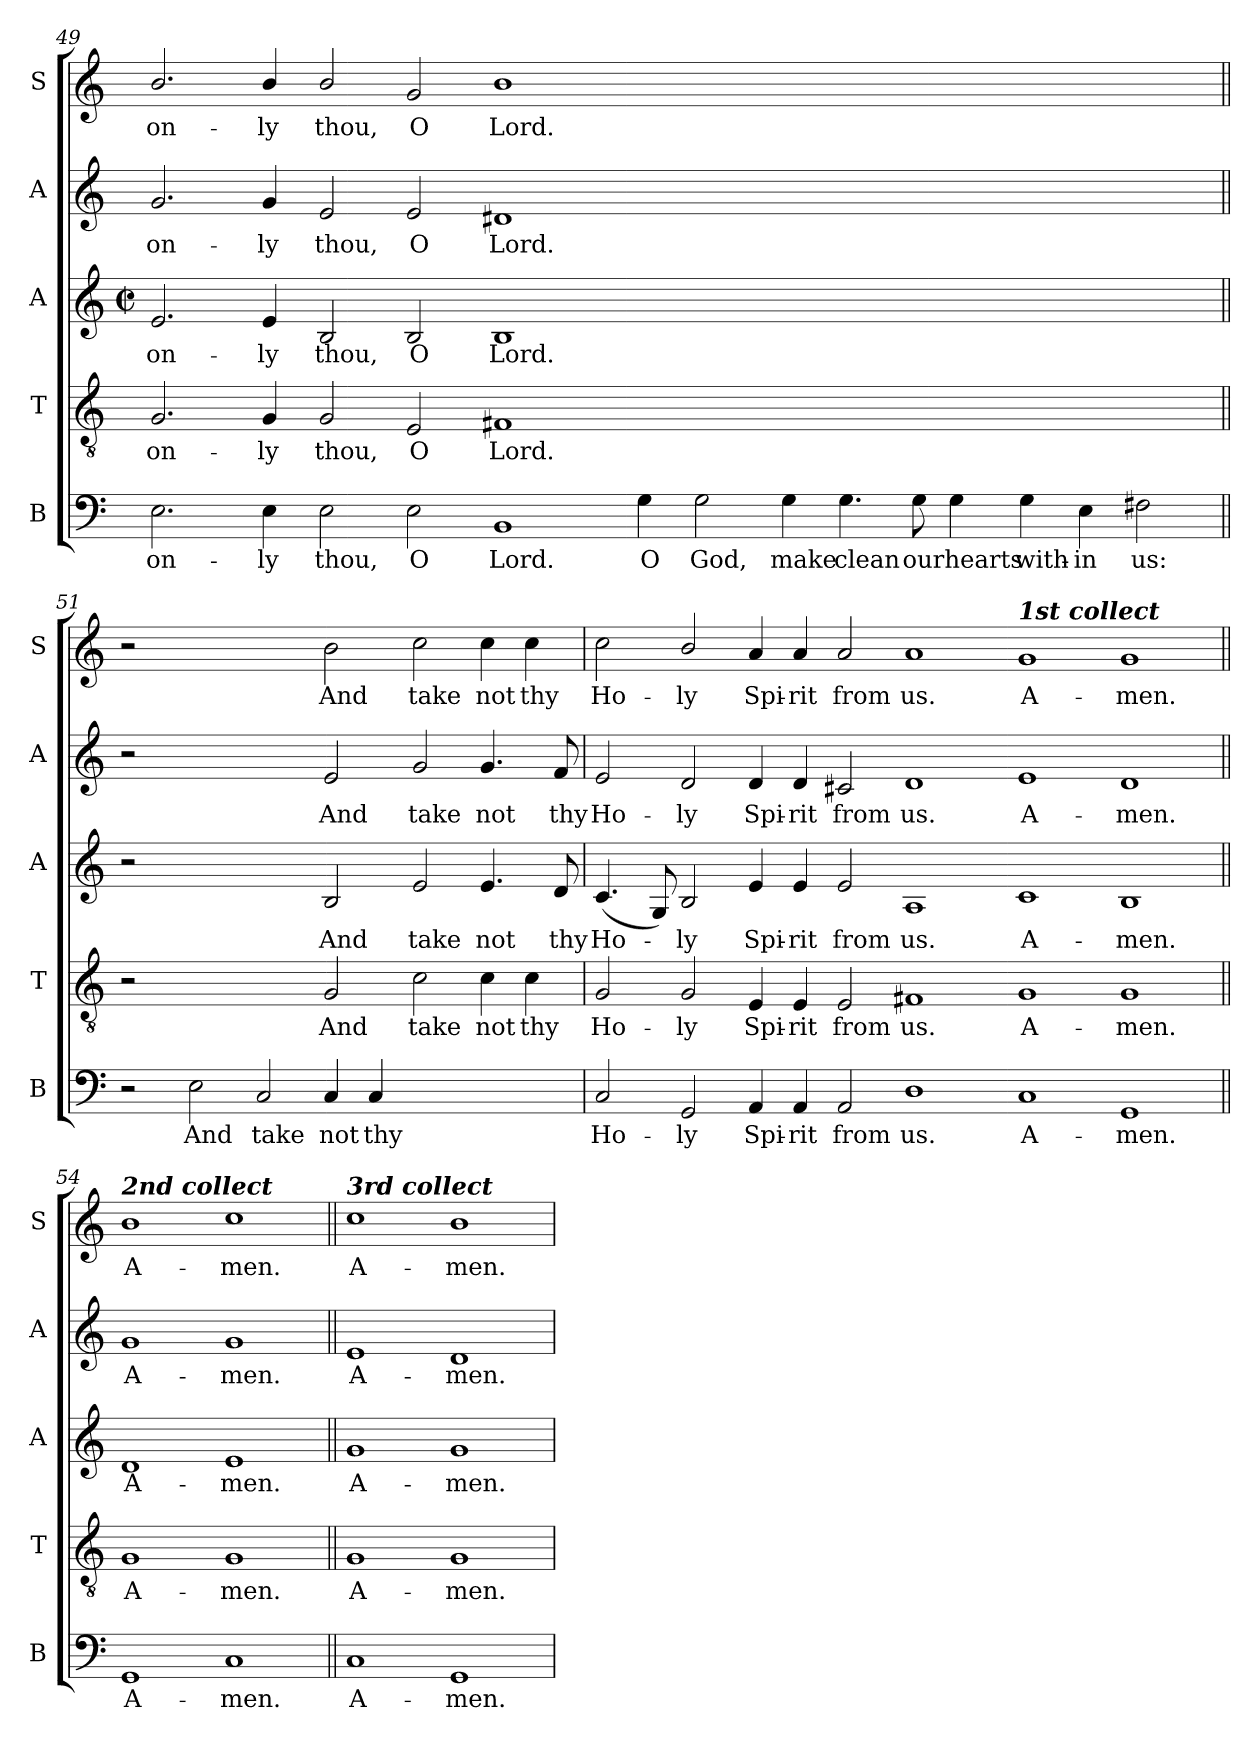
**kern	**text	**kern	**text	**kern	**text	**kern	**text	**kern	**text
*part5	*part5	*part4	*part4	*part3	*part3	*part2	*part2	*part1	*part1
*staff5	*staff5	*staff4	*staff4	*staff3	*staff3	*staff2	*staff2	*staff1	*staff1
*I"B	*	*I"T	*	*I"A	*	*I"A	*	*I"S	*
*I'B	*	*I'T	*	*I'A	*	*I'A	*	*I'S	*
*clefF4	*	*clefGv2	*	*clefG2	*	*clefG2	*	*clefG2	*
*k[]	*	*k[]	*	*k[]	*	*k[]	*	*k[]	*
*	*	*	*	*M2/2	*	*	*	*	*
*	*	*	*	*met(c|)	*	*	*	*	*
=49	=49	=49	=49	=49	=49	=49	=49	=49	=49
!	!LO:LY:b	!	!LO:LY:b	!	!LO:LY:b	!	!LO:LY:b	!	!LO:LY:b
2.E\	on-	2.G/	on-	2.e/	on-	2.g/	on-	2.b/	on-
!	!LO:LY:b	!	!LO:LY:b	!	!LO:LY:b	!	!LO:LY:b	!	!LO:LY:b
4E\	-ly	4G/	-ly	4e/	-ly	4g/	-ly	4b/	-ly
!	!LO:LY:b	!	!LO:LY:b	!	!LO:LY:b	!	!LO:LY:b	!	!LO:LY:b
2E\	thou,	2G/	thou,	2B/	thou,	2e/	thou,	2b/	thou,
!	!LO:LY:b	!	!LO:LY:b	!	!LO:LY:b	!	!LO:LY:b	!	!LO:LY:b
2E\	O	2E/	O	2B/	O	2e/	O	2g/	O
!	!LO:LY:b	!	!LO:LY:b	!	!LO:LY:b	!	!LO:LY:b	!	!LO:LY:b
1BB	Lord.	1F#X	Lord.	1B	Lord.	1d#X	Lord.	1b	Lord.
!!LO:PB:g=z
=50-	=50-	=50-	=50-	=50-	=50-	=50-	=50-	=50-	=50-
*	*	*	*	*	*	*	*	*MM140	*
!	!LO:LY:b	!	!	!	!	!	!	!	!
4G\	O	1ryy	.	1ryy	.	1ryy	.	1ryy	.
!	!LO:LY:b	!	!	!	!	!	!	!	!
2G\	God,	.	.	.	.	.	.	.	.
!	!LO:LY:b	!	!	!	!	!	!	!	!
4G\	make	.	.	.	.	.	.	.	.
!	!LO:LY:b	!	!	!	!	!	!	!	!
4.G\	clean	1ryy	.	1ryy	.	1ryy	.	1ryy	.
!	!LO:LY:b	!	!	!	!	!	!	!	!
8G\	our	.	.	.	.	.	.	.	.
!	!LO:LY:b	!	!	!	!	!	!	!	!
4G\	hearts	.	.	.	.	.	.	.	.
!	!LO:LY:b	!	!	!	!	!	!	!	!
4G\	with-	.	.	.	.	.	.	.	.
!	!LO:LY:b	!	!	!	!	!	!	!	!
4E\	-in	2.ryy	.	2.ryy	.	2.ryy	.	2.ryy	.
!	!LO:LY:b	!	!	!	!	!	!	!	!
2F#X\	us:	.	.	.	.	.	.	.	.
=51||	=51||	=51||	=51||	=51||	=51||	=51||	=51||	=51||	=51||
*	*	*	*	*	*	*	*	*MM240	*
2r	.	2r	.	2r	.	2r	.	2r	.
!	!LO:LY:b	!	!	!	!	!	!	!	!
2E\	And	1ryy	.	1ryy	.	1ryy	.	1ryy	.
!	!LO:LY:b	!	!	!	!	!	!	!	!
2C/	take	.	.	.	.	.	.	.	.
!	!LO:LY:b	!	!LO:LY:b	!	!LO:LY:b	!	!LO:LY:b	!	!LO:LY:b
4C/	not	2G/	And	2B/	And	2e/	And	2b\	And
!	!LO:LY:b	!	!	!	!	!	!	!	!
4C/	thy	.	.	.	.	.	.	.	.
!	!	!	!LO:LY:b	!	!LO:LY:b	!	!LO:LY:b	!	!LO:LY:b
1ryy	.	2c\	take	2e/	take	2g/	take	2cc\	take
!	!	!	!LO:LY:b	!	!LO:LY:b	!	!LO:LY:b	!	!LO:LY:b
.	.	4c\	not	4.e/	not	4.g/	not	4cc\	not
!	!	!	!LO:LY:b	!	!	!	!	!	!LO:LY:b
.	.	4c\	thy	.	.	.	.	4cc\	thy
!	!	!	!	!	!LO:LY:b	!	!LO:LY:b	!	!
.	.	.	.	8d/	thy	8f/	thy	.	.
=52	=52	=52	=52	=52	=52	=52	=52	=52	=52
!	!LO:LY:b	!	!LO:LY:b	!	!LO:LY:b	!	!LO:LY:b	!	!LO:LY:b
2C/	Ho-	2G/	Ho-	(<4.c/	Ho-	2e/	Ho-	2cc\	Ho-
.	.	.	.	8G/)	.	.	.	.	.
!	!LO:LY:b	!	!LO:LY:b	!	!LO:LY:b	!	!LO:LY:b	!	!LO:LY:b
2GG/	-ly	2G/	-ly	2B/	ly	2d/	-ly	2b/	-ly
!	!LO:LY:b	!	!LO:LY:b	!	!LO:LY:b	!	!LO:LY:b	!	!LO:LY:b
4AA/	Spi-	4E/	Spi-	4e/	Spi-	4d/	Spi-	4a/	Spi-
!	!LO:LY:b	!	!LO:LY:b	!	!LO:LY:b	!	!LO:LY:b	!	!LO:LY:b
4AA/	-rit	4E/	-rit	4e/	-rit	4d/	-rit	4a/	-rit
!	!LO:LY:b	!	!LO:LY:b	!	!LO:LY:b	!	!LO:LY:b	!	!LO:LY:b
2AA/	from	2E/	from	2e/	from	2c#X/	from	2a/	from
!	!LO:LY:b	!	!LO:LY:b	!	!LO:LY:b	!	!LO:LY:b	!	!LO:LY:b
1D	us.	1F#X	us.	1A	us.	1d	us.	1a	us.
!!LO:LB:g=z
=53-	=53-	=53-	=53-	=53-	=53-	=53-	=53-	=53-	=53-
!	!	!	!	!	!	!	!	!LO:TX:a:Bi:t=1st collect	!
!	!LO:LY:b	!	!LO:LY:b	!	!LO:LY:b	!	!LO:LY:b	!	!LO:LY:b
1C	A-	1G	A-	1c	A-	1e	A-	1g	A-
!	!LO:LY:b	!	!LO:LY:b	!	!LO:LY:b	!	!LO:LY:b	!	!LO:LY:b
1GG	-men.	1G	-men.	1B	-men.	1d	-men.	1g	-men.
=54||	=54||	=54||	=54||	=54||	=54||	=54||	=54||	=54||	=54||
!	!	!	!	!	!	!	!	!LO:TX:a:Bi:t=2nd collect	!
!	!LO:LY:b	!	!LO:LY:b	!	!LO:LY:b	!	!LO:LY:b	!	!LO:LY:b
1GG	A-	1G	A-	1d	A-	1g	A-	1b	A-
!	!LO:LY:b	!	!LO:LY:b	!	!LO:LY:b	!	!LO:LY:b	!	!LO:LY:b
1C	-men.	1G	-men.	1e	-men.	1g	-men.	1cc	-men.
=55||	=55||	=55||	=55||	=55||	=55||	=55||	=55||	=55||	=55||
!	!	!	!	!	!	!	!	!LO:TX:a:Bi:t=3rd collect	!
!	!LO:LY:b	!	!LO:LY:b	!	!LO:LY:b	!	!LO:LY:b	!	!LO:LY:b
1C	A-	1G	A-	1g	A-	1e	A-	1cc	A-
!	!LO:LY:b	!	!LO:LY:b	!	!LO:LY:b	!	!LO:LY:b	!	!LO:LY:b
1GG	-men.	1G	-men.	1g	-men.	1d	-men.	1b	-men.
=	=	=	=	=	=	=	=	=	=
*-	*-	*-	*-	*-	*-	*-	*-	*-	*-
